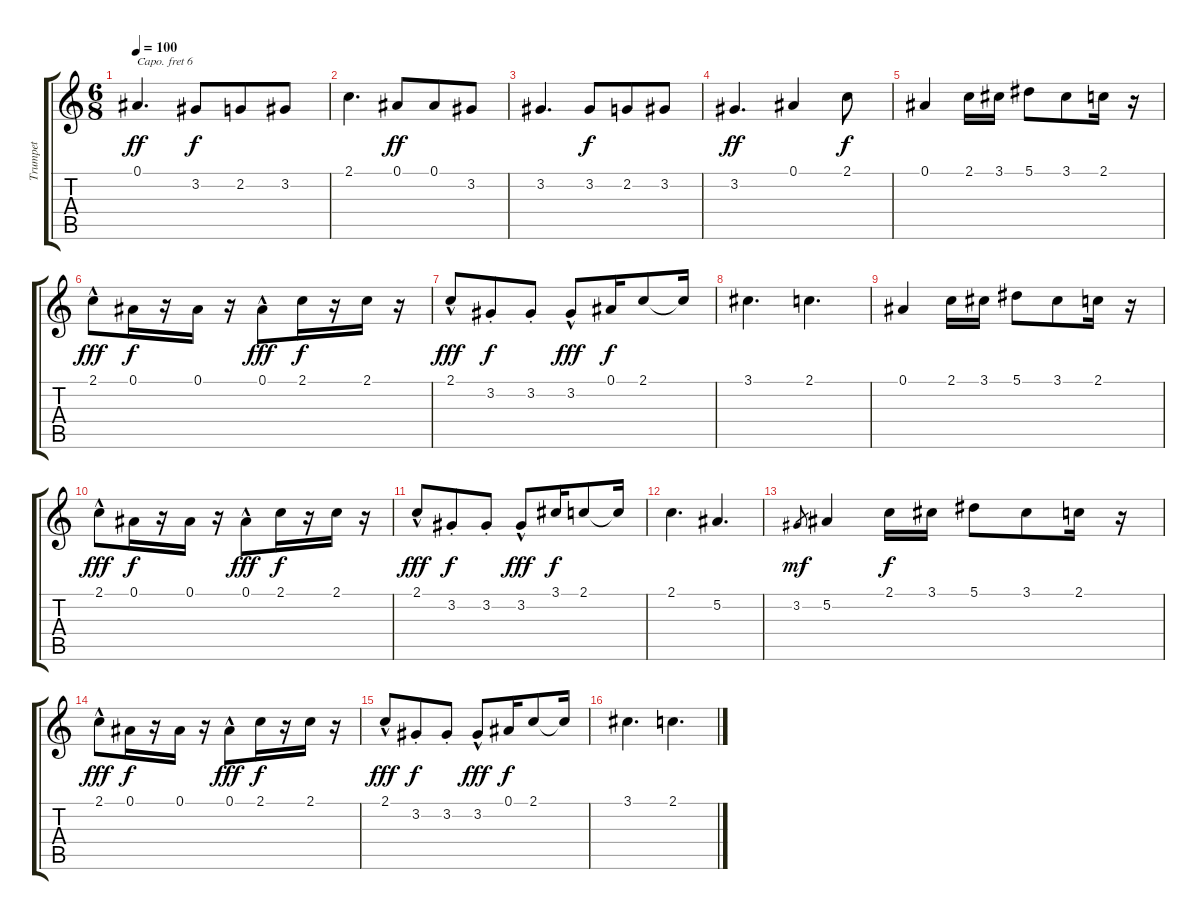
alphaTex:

\track ("Trumpet" "Trumpet") {instrument trumpet}
\staff {score tabs}
\capo 6
\tuning (E4 B3 G3 D3 A2 E2) {hide}
\ts (6 8)
\tempo 100
\clef g2
\ks c
0.1.4{d dy ff} 3.2.8{dy f} 2.2.8 3.2.8 |
2.1.4{d} 0.1.8{dy ff} 0.1.8 3.2.8 |
3.2.4{d} 3.2.8{dy f} 2.2.8 3.2.8 |
3.2.4{d dy ff} 0.1.4 2.1.8{dy f} |
0.1.4 2.1.16 3.1.16 5.1.8 3.1.8 2.1.16 r.16 |
2.1{hac}.8{dy fff} 0.1.16{dy f} r.16 0.1.16 r.16 0.1{hac}.8{dy fff} 2.1.16{dy f} r.16 2.1.16 r.16 |
2.1{hac}.8{dy fff} 3.2{st}.8{dy f} 3.2{st}.8 3.2{hac}.8{dy fff} 0.1.16{dy f} 2.1.8 2.1{t}.16 |
3.1.4{d} 2.1.4{d} |
0.1.4 2.1.16 3.1.16 5.1.8 3.1.8 2.1.16 r.16 |
2.1{hac}.8{dy fff} 0.1.16{dy f} r.16 0.1.16 r.16 0.1{hac}.8{dy fff} 2.1.16{dy f} r.16 2.1.16 r.16 |
2.1{hac}.8{dy fff} 3.2{st}.8{dy f} 3.2{st}.8 3.2{hac}.8{dy fff} 3.1.16{dy f} 2.1.8 2.1{t}.16 |
2.1.4{d} 5.2.4{d} |
3.2.8{gr dy mf} 5.2.4 2.1.16{dy f} 3.1.16 5.1.8 3.1.8 2.1.16 r.16 |
2.1{hac}.8{dy fff} 0.1.16{dy f} r.16 0.1.16 r.16 0.1{hac}.8{dy fff} 2.1.16{dy f} r.16 2.1.16 r.16 |
2.1{hac}.8{dy fff} 3.2{st}.8{dy f} 3.2{st}.8 3.2{hac}.8{dy fff} 0.1.16{dy f} 2.1.8 2.1{t}.16 |
3.1.4{d} 2.1.4{d}
